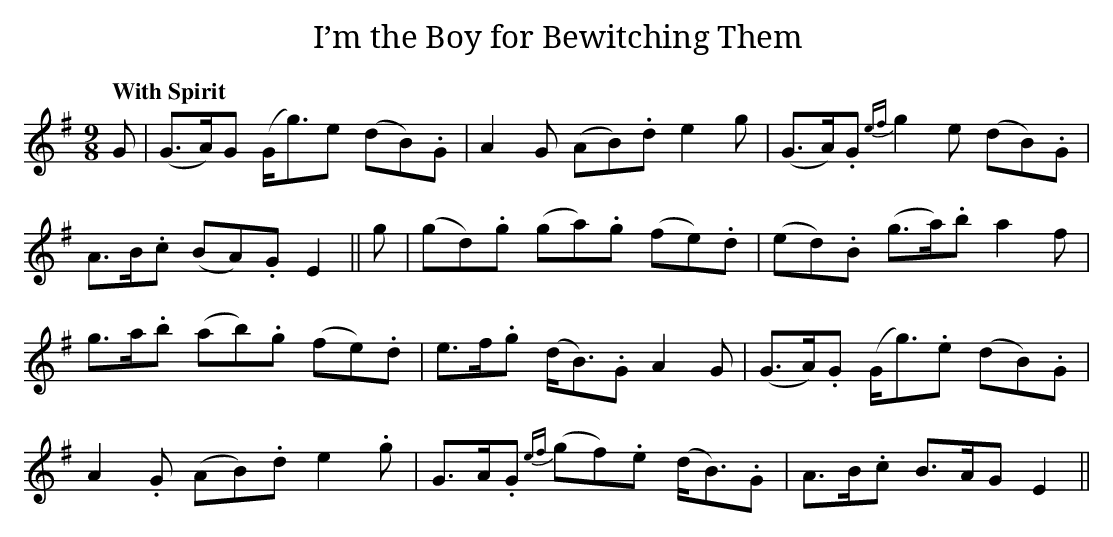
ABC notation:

X:1
T:I’m the Boy for Bewitching Them
M:9/8
L:1/8
Q:"With Spirit"
K:G
G|(G>A)G (G<g)e (dB).G|A2-G (AB).d e2g|(G>A).G {ef}g2e (dB).G|
A>B.c (BA).G E2||g|(gd).g (ga).g (fe).d|(ed).B (g>a).b a2 f|
g>a.b (ab).g (fe).d|e>f.g (d<B).G A2G|(G>A).G (G<g).e (dB).G|
A2.G (AB).d e2.g|G>A.G {ef}(gf).e (d<B).G|A>B.c B>AG E2||
